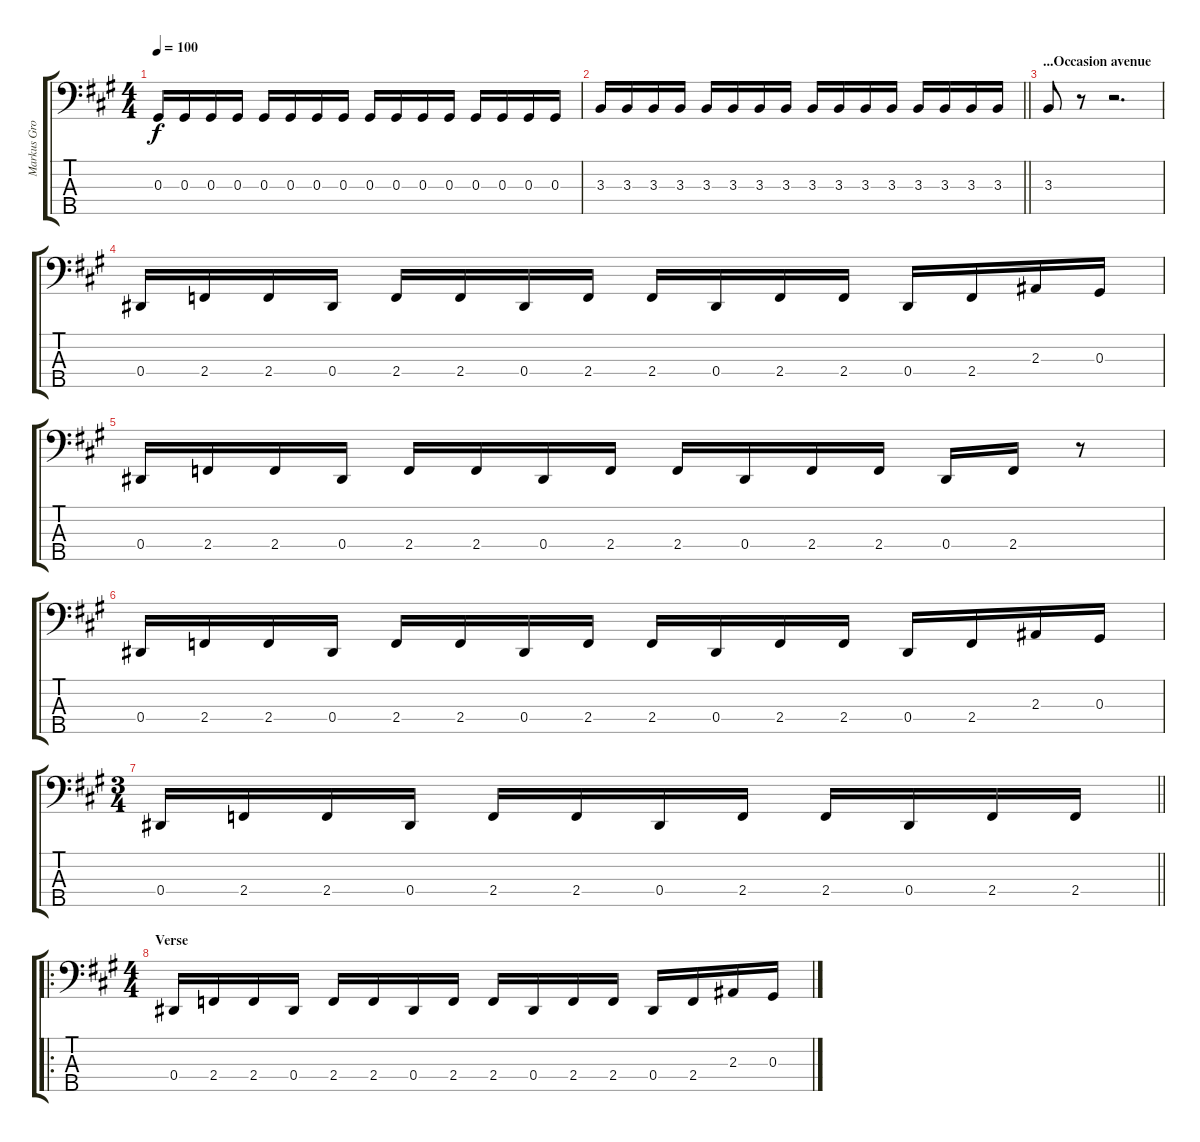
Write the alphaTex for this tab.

\track ("Markus Grosskopf" "Markus Gro") {instrument electricbassfinger}
\staff {score tabs}
\tuning (Gb2 Db2 Ab1 Eb1 Bb0) {hide}
\ts (4 4)
\tempo 100
\clef f4
\ks f#minor
0.3.16{dy f} 0.3.16 0.3.16 0.3.16 0.3.16 0.3.16 0.3.16 0.3.16 0.3.16 0.3.16 0.3.16 0.3.16 0.3.16 0.3.16 0.3.16 0.3.16 |
\barLineRight lightlight
3.3.16 3.3.16 3.3.16 3.3.16 3.3.16 3.3.16 3.3.16 3.3.16 3.3.16 3.3.16 3.3.16 3.3.16 3.3.16 3.3.16 3.3.16 3.3.16 |
\section ("" "...Occasion avenue")
3.3.8 r.8 r.2{d} |
0.4.16 2.4.16 2.4.16 0.4.16 2.4.16 2.4.16 0.4.16 2.4.16 2.4.16 0.4.16 2.4.16 2.4.16 0.4.16 2.4.16 2.3.16 0.3.16 |
0.4.16 2.4.16 2.4.16 0.4.16 2.4.16 2.4.16 0.4.16 2.4.16 2.4.16 0.4.16 2.4.16 2.4.16 0.4.16 2.4.16 r.8 |
0.4.16 2.4.16 2.4.16 0.4.16 2.4.16 2.4.16 0.4.16 2.4.16 2.4.16 0.4.16 2.4.16 2.4.16 0.4.16 2.4.16 2.3.16 0.3.16 |
\ts (3 4)
\barLineRight lightlight
0.4.16 2.4.16 2.4.16 0.4.16 2.4.16 2.4.16 0.4.16 2.4.16 2.4.16 0.4.16 2.4.16 2.4.16 |
\ro
\ts (4 4)
\section ("" "Verse")
0.4.16 2.4.16 2.4.16 0.4.16 2.4.16 2.4.16 0.4.16 2.4.16 2.4.16 0.4.16 2.4.16 2.4.16 0.4.16 2.4.16 2.3.16 0.3.16
